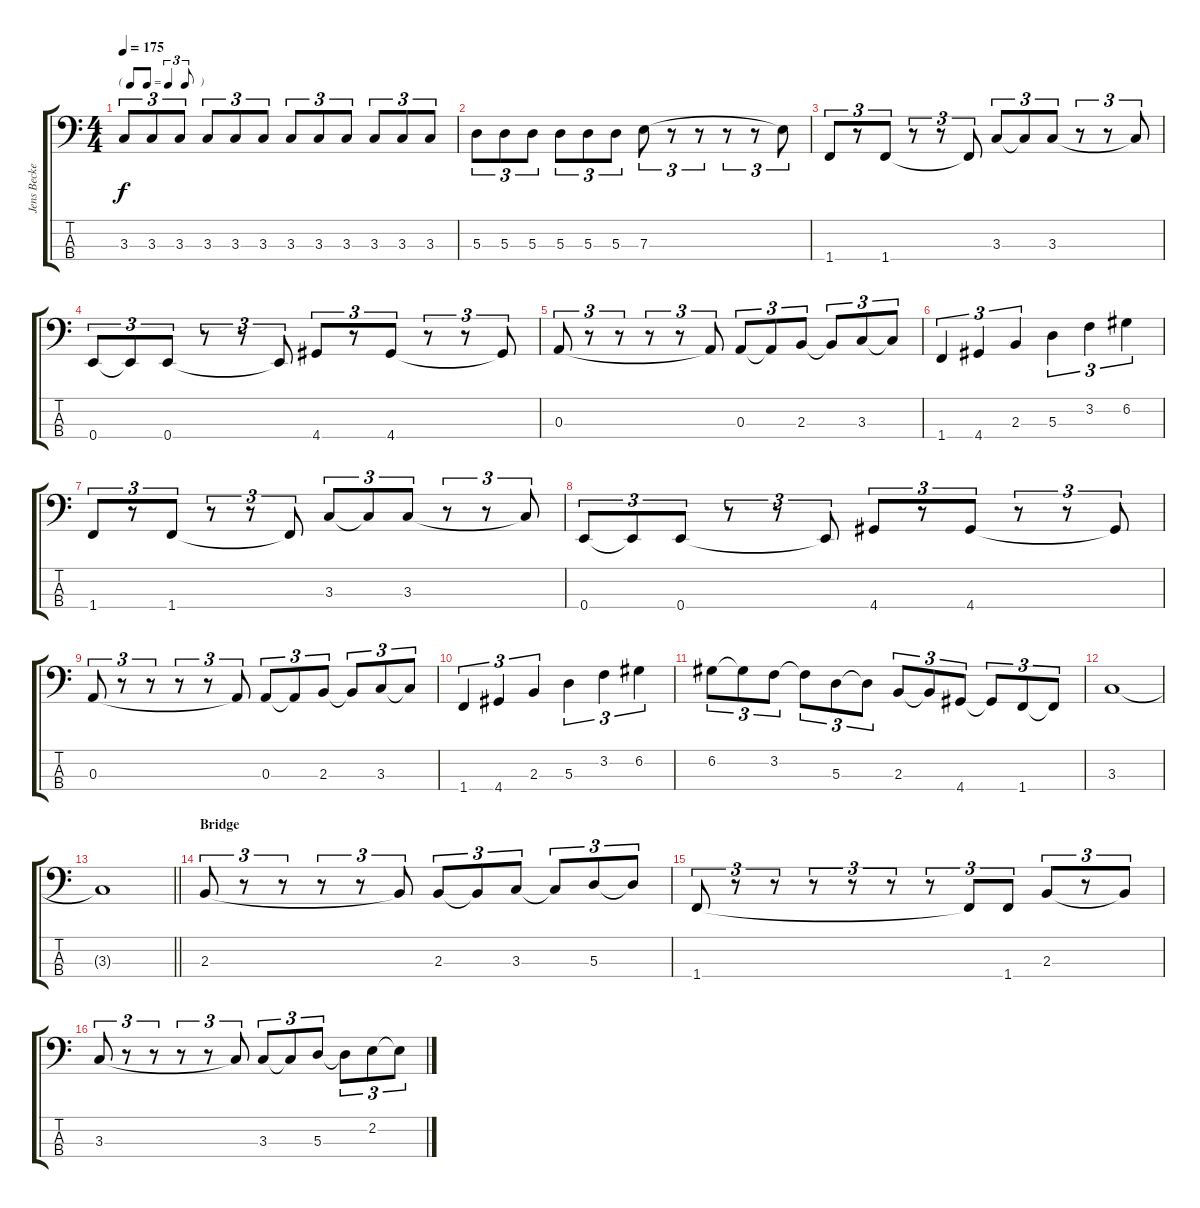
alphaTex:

\track ("Jens Becker" "Jens Becke") {instrument electricbassfinger}
\staff {score tabs}
\tuning (G2 D2 A1 E1) {hide}
\ts (4 4)
\tf triplet8th
\tempo 175
\clef f4
\ks c
3.3.8{tu (3 2) dy f} 3.3.8{tu (3 2)} 3.3.8{tu (3 2)} 3.3.8{tu (3 2)} 3.3.8{tu (3 2)} 3.3.8{tu (3 2)} 3.3.8{tu (3 2)} 3.3.8{tu (3 2)} 3.3.8{tu (3 2)} 3.3.8{tu (3 2)} 3.3.8{tu (3 2)} 3.3.8{tu (3 2)} |
5.3.8{tu (3 2)} 5.3.8{tu (3 2)} 5.3.8{tu (3 2)} 5.3.8{tu (3 2)} 5.3.8{tu (3 2)} 5.3.8{tu (3 2)} 7.3.8{tu (3 2)} r.8{tu (3 2)} r.8{tu (3 2)} r.8{tu (3 2)} r.8{tu (3 2)} 7.3{t}.8{tu (3 2)} |
1.4.8{tu (3 2)} r.8{tu (3 2)} 1.4.8{tu (3 2)} r.8{tu (3 2)} r.8{tu (3 2)} 1.4{t}.8{tu (3 2)} 3.3.8{tu (3 2)} 3.3{t}.8{tu (3 2)} 3.3.8{tu (3 2)} r.8{tu (3 2)} r.8{tu (3 2)} 3.3{t}.8{tu (3 2)} |
0.4.8{tu (3 2)} 0.4{t}.8{tu (3 2)} 0.4.8{tu (3 2)} r.8{tu (3 2)} r.8{tu (3 2)} 0.4{t}.8{tu (3 2)} 4.4.8{tu (3 2)} r.8{tu (3 2)} 4.4.8{tu (3 2)} r.8{tu (3 2)} r.8{tu (3 2)} 4.4{t}.8{tu (3 2)} |
0.3.8{tu (3 2)} r.8{tu (3 2)} r.8{tu (3 2)} r.8{tu (3 2)} r.8{tu (3 2)} 0.3{t}.8{tu (3 2)} 0.3.8{tu (3 2)} 0.3{t}.8{tu (3 2)} 2.3.8{tu (3 2)} 2.3{t}.8{tu (3 2)} 3.3.8{tu (3 2)} 3.3{t}.8{tu (3 2)} |
1.4.4{tu (3 2)} 4.4.4{tu (3 2)} 2.3.4{tu (3 2)} 5.3.4{tu (3 2)} 3.2.4{tu (3 2)} 6.2.4{tu (3 2)} |
1.4.8{tu (3 2)} r.8{tu (3 2)} 1.4.8{tu (3 2)} r.8{tu (3 2)} r.8{tu (3 2)} 1.4{t}.8{tu (3 2)} 3.3.8{tu (3 2)} 3.3{t}.8{tu (3 2)} 3.3.8{tu (3 2)} r.8{tu (3 2)} r.8{tu (3 2)} 3.3{t}.8{tu (3 2)} |
0.4.8{tu (3 2)} 0.4{t}.8{tu (3 2)} 0.4.8{tu (3 2)} r.8{tu (3 2)} r.8{tu (3 2)} 0.4{t}.8{tu (3 2)} 4.4.8{tu (3 2)} r.8{tu (3 2)} 4.4.8{tu (3 2)} r.8{tu (3 2)} r.8{tu (3 2)} 4.4{t}.8{tu (3 2)} |
0.3.8{tu (3 2)} r.8{tu (3 2)} r.8{tu (3 2)} r.8{tu (3 2)} r.8{tu (3 2)} 0.3{t}.8{tu (3 2)} 0.3.8{tu (3 2)} 0.3{t}.8{tu (3 2)} 2.3.8{tu (3 2)} 2.3{t}.8{tu (3 2)} 3.3.8{tu (3 2)} 3.3{t}.8{tu (3 2)} |
1.4.4{tu (3 2)} 4.4.4{tu (3 2)} 2.3.4{tu (3 2)} 5.3.4{tu (3 2)} 3.2.4{tu (3 2)} 6.2.4{tu (3 2)} |
6.2.8{tu (3 2)} 6.2{t}.8{tu (3 2)} 3.2.8{tu (3 2)} 3.2{t}.8{tu (3 2)} 5.3.8{tu (3 2)} 5.3{t}.8{tu (3 2)} 2.3.8{tu (3 2)} 2.3{t}.8{tu (3 2)} 4.4.8{tu (3 2)} 4.4{t}.8{tu (3 2)} 1.4.8{tu (3 2)} 1.4{t}.8{tu (3 2)} |
3.3.1 |
\barLineRight lightlight
3.3{t}.1 |
\section ("" "Bridge")
2.3.8{tu (3 2)} r.8{tu (3 2)} r.8{tu (3 2)} r.8{tu (3 2)} r.8{tu (3 2)} 2.3{t}.8{tu (3 2)} 2.3.8{tu (3 2)} 2.3{t}.8{tu (3 2)} 3.3.8{tu (3 2)} 3.3{t}.8{tu (3 2)} 5.3.8{tu (3 2)} 5.3{t}.8{tu (3 2)} |
1.4.8{tu (3 2)} r.8{tu (3 2)} r.8{tu (3 2)} r.8{tu (3 2)} r.8{tu (3 2)} r.8{tu (3 2)} r.8{tu (3 2)} 1.4{t}.8{tu (3 2)} 1.4.8{tu (3 2)} 2.3.8{tu (3 2)} r.8{tu (3 2)} 2.3{t}.8{tu (3 2)} |
3.3.8{tu (3 2)} r.8{tu (3 2)} r.8{tu (3 2)} r.8{tu (3 2)} r.8{tu (3 2)} 3.3{t}.8{tu (3 2)} 3.3.8{tu (3 2)} 3.3{t}.8{tu (3 2)} 5.3.8{tu (3 2)} 5.3{t}.8{tu (3 2)} 2.2.8{tu (3 2)} 2.2{t}.8{tu (3 2)}
